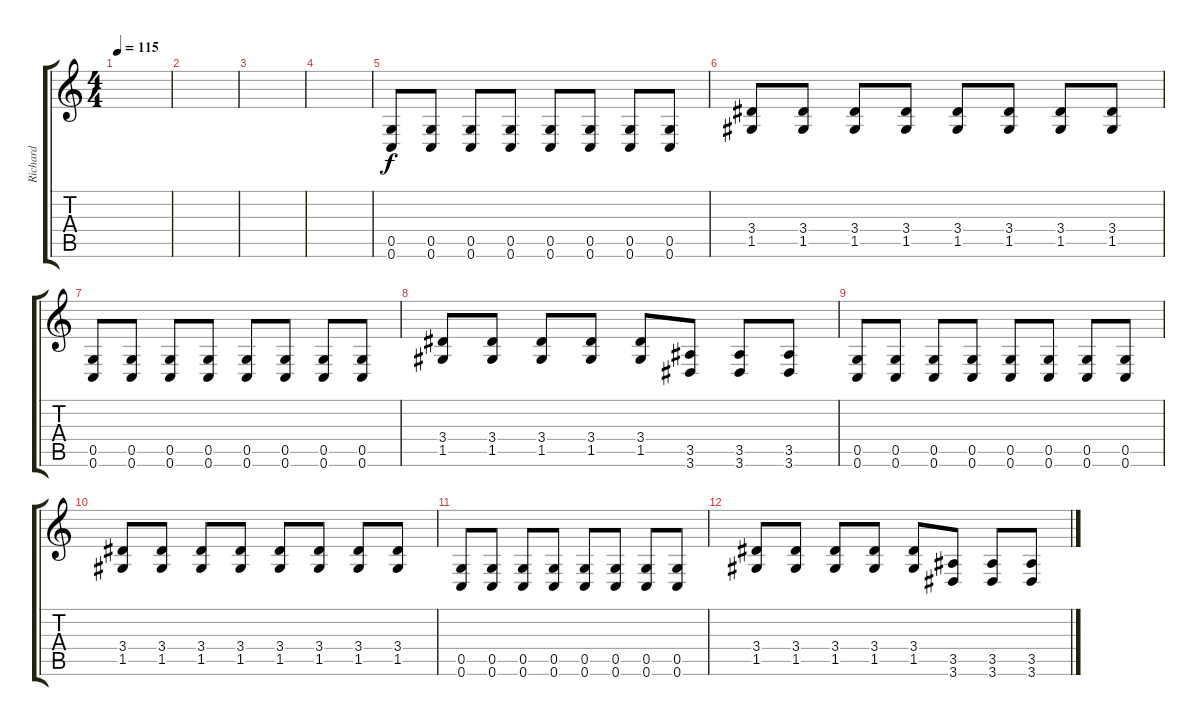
\track ("Richard" "Richard") {instrument distortionguitar}
\staff {score tabs}
\tuning (D4 A3 F3 C3 G2 C2) {hide}
\ts (4 4)
\tempo 115
\clef g2
\ks c
|
|
|
|
(0.5 0.6).8 (0.5 0.6).8 (0.5 0.6).8 (0.5 0.6).8 (0.5 0.6).8 (0.5 0.6).8 (0.5 0.6).8 (0.5 0.6).8 |
(3.4 1.5).8 (3.4 1.5).8 (3.4 1.5).8 (3.4 1.5).8 (3.4 1.5).8 (3.4 1.5).8 (3.4 1.5).8 (3.4 1.5).8 |
(0.5 0.6).8 (0.5 0.6).8 (0.5 0.6).8 (0.5 0.6).8 (0.5 0.6).8 (0.5 0.6).8 (0.5 0.6).8 (0.5 0.6).8 |
(3.4 1.5).8 (3.4 1.5).8 (3.4 1.5).8 (3.4 1.5).8 (3.4 1.5).8 (3.5 3.6).8 (3.5 3.6).8 (3.5 3.6).8 |
(0.5 0.6).8 (0.5 0.6).8 (0.5 0.6).8 (0.5 0.6).8 (0.5 0.6).8 (0.5 0.6).8 (0.5 0.6).8 (0.5 0.6).8 |
(3.4 1.5).8 (3.4 1.5).8 (3.4 1.5).8 (3.4 1.5).8 (3.4 1.5).8 (3.4 1.5).8 (3.4 1.5).8 (3.4 1.5).8 |
(0.5 0.6).8 (0.5 0.6).8 (0.5 0.6).8 (0.5 0.6).8 (0.5 0.6).8 (0.5 0.6).8 (0.5 0.6).8 (0.5 0.6).8 |
(3.4 1.5).8 (3.4 1.5).8 (3.4 1.5).8 (3.4 1.5).8 (3.4 1.5).8 (3.5 3.6).8 (3.5 3.6).8 (3.5 3.6).8
